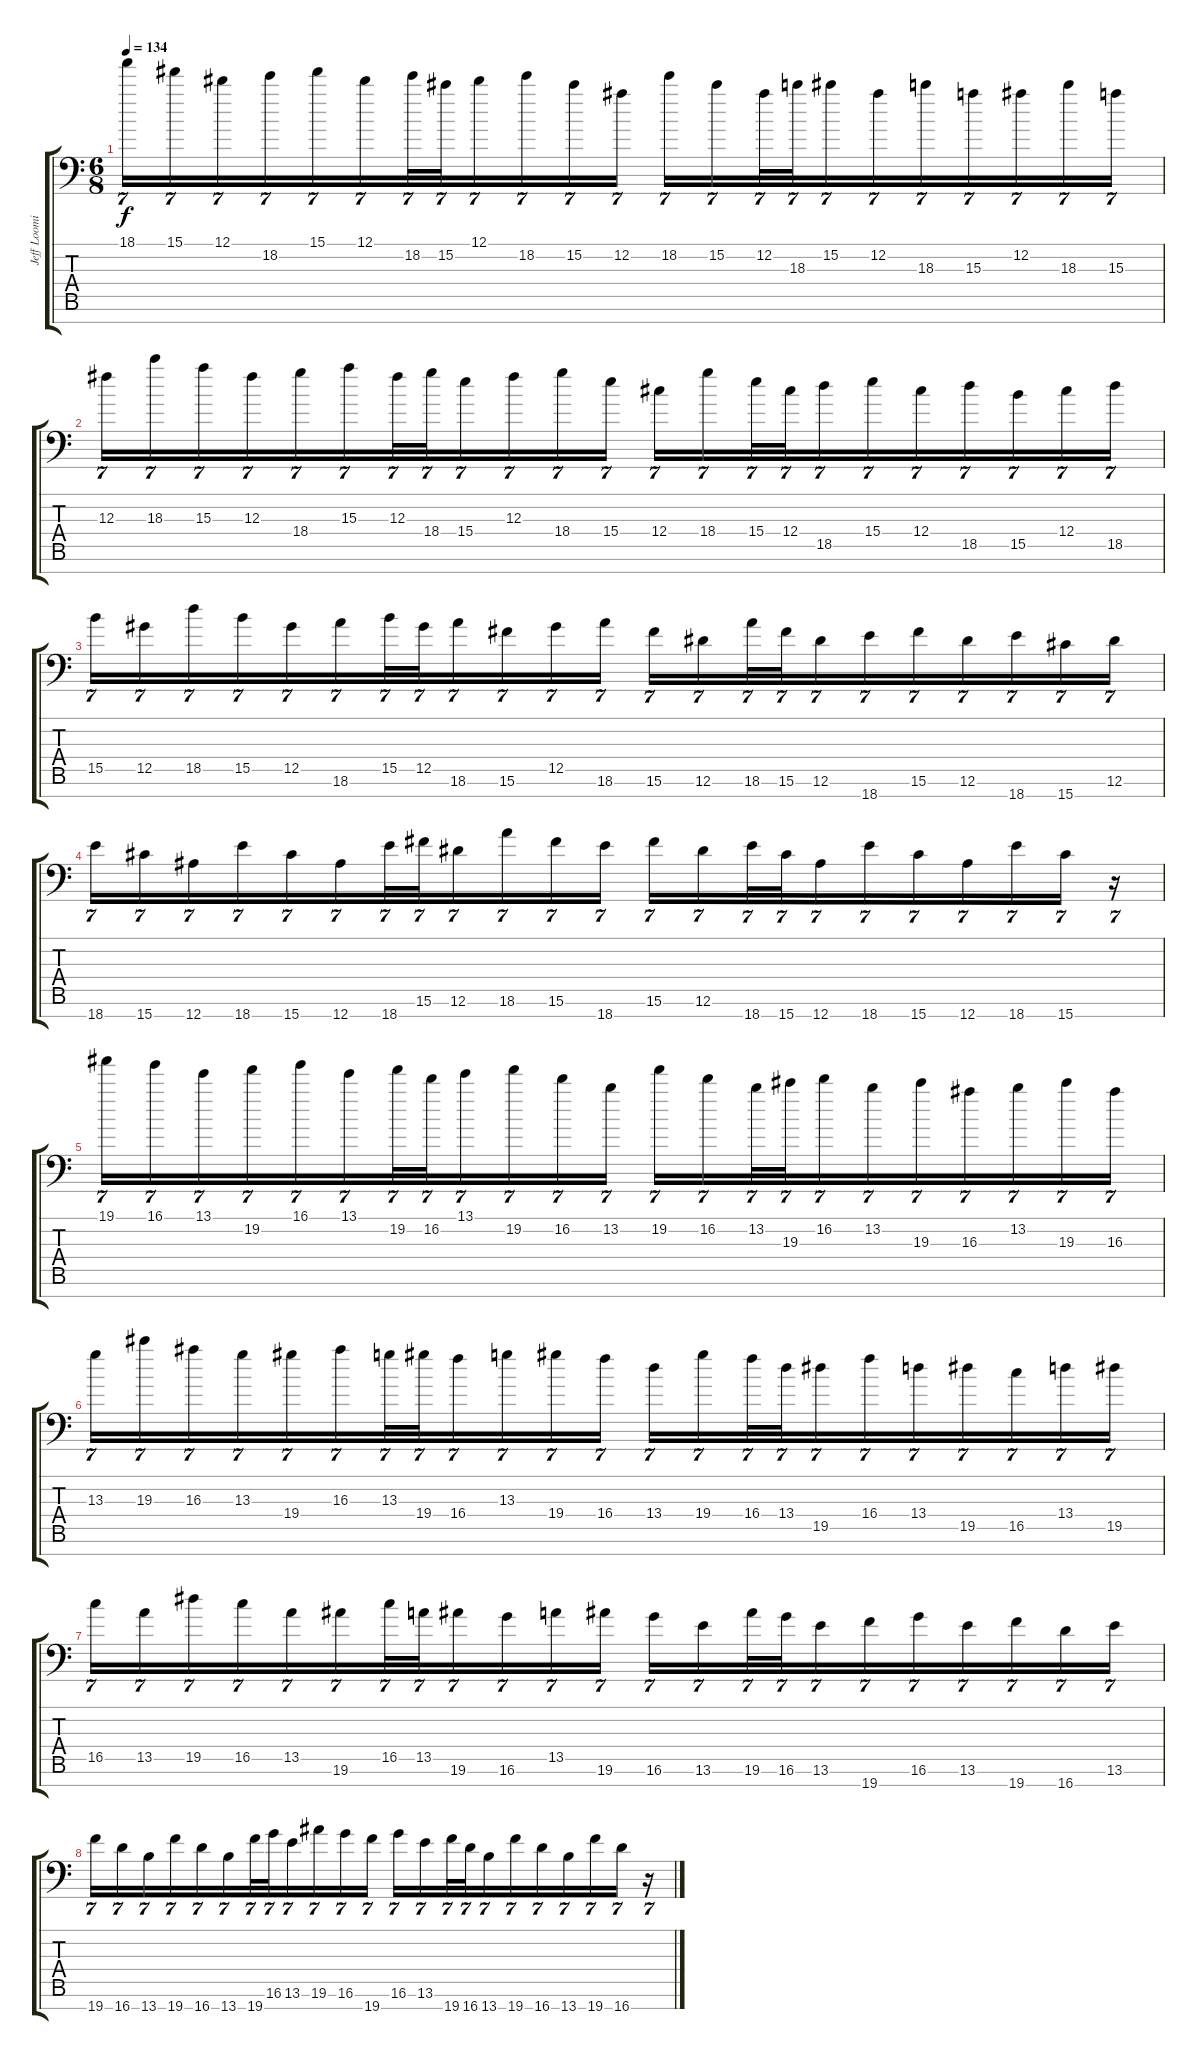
\track ("Jeff Loomis" "Jeff Loomi") {instrument distortionguitar}
\staff {score tabs}
\tuning (Eb4 Bb3 Gb3 Db3 Ab2 Eb2 Bb1) {hide}
\ts (6 8)
\tempo 134
\clef f4
\ks c
18.1.16{tu (7 4) dy f} 15.1.16{tu (7 4)} 12.1.16{tu (7 4)} 18.2.16{tu (7 4)} 15.1.16{tu (7 4)} 12.1.16{tu (7 4)} 18.2.32{tu (7 4)} 15.2.32{tu (7 4) beam splitsecondary} 12.1.16{tu (7 4)} 18.2.16{tu (7 4)} 15.2.16{tu (7 4)} 12.2.16{tu (7 4)} 18.2.16{tu (7 4)} 15.2.16{tu (7 4)} 12.2.32{tu (7 4)} 18.3.32{tu (7 4) beam splitsecondary} 15.2.16{tu (7 4)} 12.2.16{tu (7 4)} 18.3.16{tu (7 4)} 15.3.16{tu (7 4)} 12.2.16{tu (7 4)} 18.3.16{tu (7 4)} 15.3.16{tu (7 4)} |
12.3.16{tu (7 4)} 18.3.16{tu (7 4)} 15.3.16{tu (7 4)} 12.3.16{tu (7 4)} 18.4.16{tu (7 4)} 15.3.16{tu (7 4)} 12.3.32{tu (7 4)} 18.4.32{tu (7 4) beam splitsecondary} 15.4.16{tu (7 4)} 12.3.16{tu (7 4)} 18.4.16{tu (7 4)} 15.4.16{tu (7 4)} 12.4.16{tu (7 4)} 18.4.16{tu (7 4)} 15.4.32{tu (7 4)} 12.4.32{tu (7 4) beam splitsecondary} 18.5.16{tu (7 4)} 15.4.16{tu (7 4)} 12.4.16{tu (7 4)} 18.5.16{tu (7 4)} 15.5.16{tu (7 4)} 12.4.16{tu (7 4)} 18.5.16{tu (7 4)} |
15.5.16{tu (7 4)} 12.5.16{tu (7 4)} 18.5.16{tu (7 4)} 15.5.16{tu (7 4)} 12.5.16{tu (7 4)} 18.6.16{tu (7 4)} 15.5.32{tu (7 4)} 12.5.32{tu (7 4) beam splitsecondary} 18.6.16{tu (7 4)} 15.6.16{tu (7 4)} 12.5.16{tu (7 4)} 18.6.16{tu (7 4)} 15.6.16{tu (7 4)} 12.6.16{tu (7 4)} 18.6.32{tu (7 4)} 15.6.32{tu (7 4) beam splitsecondary} 12.6.16{tu (7 4)} 18.7.16{tu (7 4)} 15.6.16{tu (7 4)} 12.6.16{tu (7 4)} 18.7.16{tu (7 4)} 15.7.16{tu (7 4)} 12.6.16{tu (7 4)} |
18.7.16{tu (7 4)} 15.7.16{tu (7 4)} 12.7.16{tu (7 4)} 18.7.16{tu (7 4)} 15.7.16{tu (7 4)} 12.7.16{tu (7 4)} 18.7.32{tu (7 4)} 15.6.32{tu (7 4) beam splitsecondary} 12.6.16{tu (7 4)} 18.6.16{tu (7 4)} 15.6.16{tu (7 4)} 18.7.16{tu (7 4)} 15.6.16{tu (7 4)} 12.6.16{tu (7 4)} 18.7.32{tu (7 4)} 15.7.32{tu (7 4) beam splitsecondary} 12.7.16{tu (7 4)} 18.7.16{tu (7 4)} 15.7.16{tu (7 4)} 12.7.16{tu (7 4)} 18.7.16{tu (7 4)} 15.7.16{tu (7 4)} r.16{tu (7 4)} |
19.1.16{tu (7 4)} 16.1.16{tu (7 4)} 13.1.16{tu (7 4)} 19.2.16{tu (7 4)} 16.1.16{tu (7 4)} 13.1.16{tu (7 4)} 19.2.32{tu (7 4)} 16.2.32{tu (7 4) beam splitsecondary} 13.1.16{tu (7 4)} 19.2.16{tu (7 4)} 16.2.16{tu (7 4)} 13.2.16{tu (7 4)} 19.2.16{tu (7 4)} 16.2.16{tu (7 4)} 13.2.32{tu (7 4)} 19.3.32{tu (7 4) beam splitsecondary} 16.2.16{tu (7 4)} 13.2.16{tu (7 4)} 19.3.16{tu (7 4)} 16.3.16{tu (7 4)} 13.2.16{tu (7 4)} 19.3.16{tu (7 4)} 16.3.16{tu (7 4)} |
13.3.16{tu (7 4)} 19.3.16{tu (7 4)} 16.3.16{tu (7 4)} 13.3.16{tu (7 4)} 19.4.16{tu (7 4)} 16.3.16{tu (7 4)} 13.3.32{tu (7 4)} 19.4.32{tu (7 4) beam splitsecondary} 16.4.16{tu (7 4)} 13.3.16{tu (7 4)} 19.4.16{tu (7 4)} 16.4.16{tu (7 4)} 13.4.16{tu (7 4)} 19.4.16{tu (7 4)} 16.4.32{tu (7 4)} 13.4.32{tu (7 4) beam splitsecondary} 19.5.16{tu (7 4)} 16.4.16{tu (7 4)} 13.4.16{tu (7 4)} 19.5.16{tu (7 4)} 16.5.16{tu (7 4)} 13.4.16{tu (7 4)} 19.5.16{tu (7 4)} |
16.5.16{tu (7 4)} 13.5.16{tu (7 4)} 19.5.16{tu (7 4)} 16.5.16{tu (7 4)} 13.5.16{tu (7 4)} 19.6.16{tu (7 4)} 16.5.32{tu (7 4)} 13.5.32{tu (7 4) beam splitsecondary} 19.6.16{tu (7 4)} 16.6.16{tu (7 4)} 13.5.16{tu (7 4)} 19.6.16{tu (7 4)} 16.6.16{tu (7 4)} 13.6.16{tu (7 4)} 19.6.32{tu (7 4)} 16.6.32{tu (7 4) beam splitsecondary} 13.6.16{tu (7 4)} 19.7.16{tu (7 4)} 16.6.16{tu (7 4)} 13.6.16{tu (7 4)} 19.7.16{tu (7 4)} 16.7.16{tu (7 4)} 13.6.16{tu (7 4)} |
19.7.16{tu (7 4)} 16.7.16{tu (7 4)} 13.7.16{tu (7 4)} 19.7.16{tu (7 4)} 16.7.16{tu (7 4)} 13.7.16{tu (7 4)} 19.7.32{tu (7 4)} 16.6.32{tu (7 4) beam splitsecondary} 13.6.16{tu (7 4)} 19.6.16{tu (7 4)} 16.6.16{tu (7 4)} 19.7.16{tu (7 4)} 16.6.16{tu (7 4)} 13.6.16{tu (7 4)} 19.7.32{tu (7 4)} 16.7.32{tu (7 4) beam splitsecondary} 13.7.16{tu (7 4)} 19.7.16{tu (7 4)} 16.7.16{tu (7 4)} 13.7.16{tu (7 4)} 19.7.16{tu (7 4)} 16.7.16{tu (7 4)} r.16{tu (7 4)}
